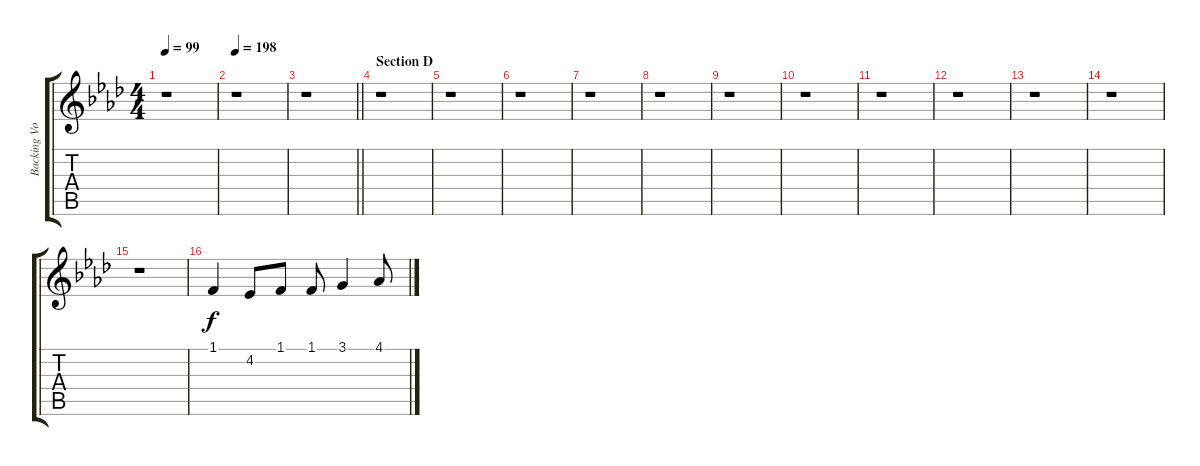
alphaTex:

\track ("Backing Vocals" "Backing Vo") {instrument tenorsax}
\staff {score tabs}
\tuning (E4 B3 G3 D3 A2 E2) {hide}
\ts (4 4)
\tempo 99
\clef g2
\ks ab
r.1{dy f} |
\tempo 198
r.1 |
\barLineRight lightlight
r.1 |
\section ("" "Section D")
r.1 |
r.1 |
r.1 |
r.1 |
r.1 |
r.1 |
r.1 |
r.1 |
r.1 |
r.1 |
r.1 |
r.1 |
1.1.4 4.2.8 1.1.8 1.1.8 3.1.4 4.1.8
